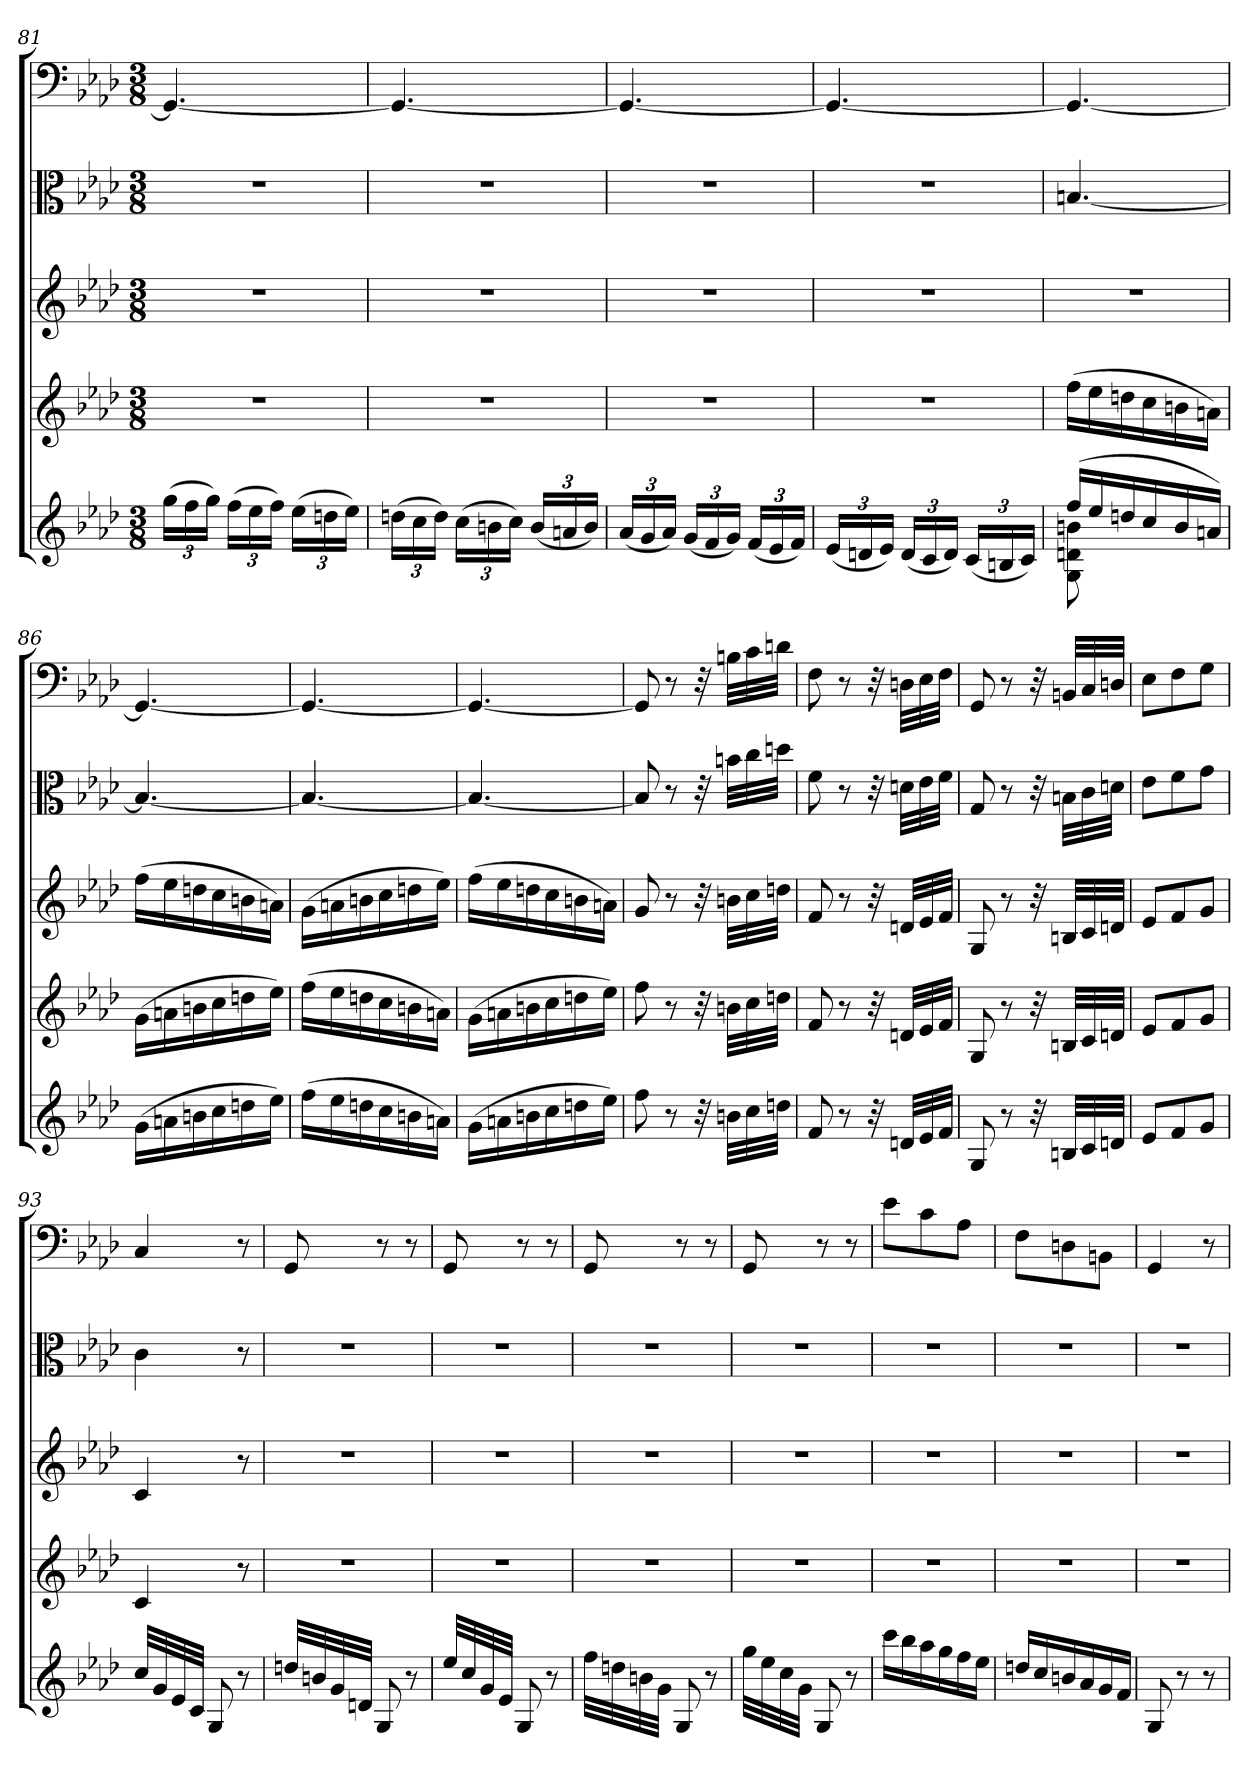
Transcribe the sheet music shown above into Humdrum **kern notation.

**kern	**kern	**kern	**kern	**kern
*part5	*part4	*part3	*part2	*part1
*staff5	*staff4	*staff3	*staff2	*staff1
*clefG2	*clefG2	*clefG2	*clefC3	*clefF4
*k[b-e-a-d-]	*k[b-e-a-d-]	*k[b-e-a-d-]	*k[b-e-a-d-]	*k[b-e-a-d-]
*f:	*f:	*f:	*f:	*f:
*M3/8	*M3/8	*M3/8	*M3/8	*M3/8
=81	=81	=81	=81	=81
(24gg\LL	4.r	4.r	4.r	4.GG/_
24ff\	.	.	.	.
24gg\JJ)	.	.	.	.
(24ff\LL	.	.	.	.
24ee-\	.	.	.	.
24ff\JJ)	.	.	.	.
(24ee-\LL	.	.	.	.
24ddn\	.	.	.	.
24ee-\JJ)	.	.	.	.
=82	=82	=82	=82	=82
(24ddn\LL	4.r	4.r	4.r	4.GG/_
24cc\	.	.	.	.
24dd\JJ)	.	.	.	.
(24cc\LL	.	.	.	.
24bn\	.	.	.	.
24cc\JJ)	.	.	.	.
(24b/LL	.	.	.	.
24an/	.	.	.	.
24b/JJ)	.	.	.	.
=83	=83	=83	=83	=83
(24a-/LL	4.r	4.r	4.r	4.GG/_
24g/	.	.	.	.
24a-/JJ)	.	.	.	.
(24g/LL	.	.	.	.
24f/	.	.	.	.
24g/JJ)	.	.	.	.
(24f/LL	.	.	.	.
24e-/	.	.	.	.
24f/JJ)	.	.	.	.
=84	=84	=84	=84	=84
(24e-/LL	4.r	4.r	4.r	4.GG/_
24dn/	.	.	.	.
24e-/JJ)	.	.	.	.
(24d/LL	.	.	.	.
24c/	.	.	.	.
24d/JJ)	.	.	.	.
(24c/LL	.	.	.	.
24Bn/	.	.	.	.
24c/JJ)	.	.	.	.
=85	=85	=85	=85	=85
*^	*	*	*	*
(16ff/LL	8G\ 8dn\ 8bn\	(16ff\LL	4.r	[4.Bn/	4.GG/_
16ee-/	.	16ee-\	.	.	.
16ddn/	4ryy	16ddn\	.	.	.
16cc/	.	16cc\	.	.	.
16b/	.	16bn\	.	.	.
16an/JJ)	.	16an\JJ)	.	.	.
*v	*v	*	*	*	*
=86	=86	=86	=86	=86
(16g\LL	(16g\LL	(16ff\LL	4.B/_	4.GG/_
16an\	16an\	16ee-\	.	.
16bn\	16bn\	16ddn\	.	.
16cc\	16cc\	16cc\	.	.
16ddn\	16ddn\	16bn\	.	.
16ee-\JJ)	16ee-\JJ)	16an\JJ)	.	.
=87	=87	=87	=87	=87
(16ff\LL	(16ff\LL	(16g\LL	4.B/_	4.GG/_
16ee-\	16ee-\	16an\	.	.
16ddn\	16ddn\	16bn\	.	.
16cc\	16cc\	16cc\	.	.
16bn\	16bn\	16ddn\	.	.
16an\JJ)	16an\JJ)	16ee-\JJ)	.	.
=88	=88	=88	=88	=88
(16g\LL	(16g\LL	(16ff\LL	4.B/_	4.GG/_
16an\	16an\	16ee-\	.	.
16bn\	16bn\	16ddn\	.	.
16cc\	16cc\	16cc\	.	.
16ddn\	16ddn\	16bn\	.	.
16ee-\JJ)	16ee-\JJ)	16an\JJ)	.	.
=89	=89	=89	=89	=89
8ff\	8ff\	8g/	8Bn/]	8GG/]
8r	8r	8r	8r	8r
32r	32r	32r	32r	32r
32bn\LLL	32bn\LLL	32bn\LLL	32bn\LLL	32Bn\LLL
32cc\	32cc\	32cc\	32cc\	32c\
32ddn\JJJ	32ddn\JJJ	32ddn\JJJ	32ddn\JJJ	32dn\JJJ
=90	=90	=90	=90	=90
8f/	8f/	8f/	8f\	8F\
8r	8r	8r	8r	8r
32r	32r	32r	32r	32r
32dn/LLL	32dn/LLL	32dn/LLL	32dn\LLL	32Dn\LLL
32e-/	32e-/	32e-/	32e-\	32E-\
32f/JJJ	32f/JJJ	32f/JJJ	32f\JJJ	32F\JJJ
=91	=91	=91	=91	=91
8G/	8G/	8G/	8G/	8GG/
8r	8r	8r	8r	8r
32r	32r	32r	32r	32r
32Bn/LLL	32Bn/LLL	32Bn/LLL	32Bn\LLL	32BBn/LLL
32c/	32c/	32c/	32c\	32C/
32dn/JJJ	32dn/JJJ	32dn/JJJ	32dn\JJJ	32Dn/JJJ
=92	=92	=92	=92	=92
8e-/L	8e-/L	8e-/L	8e-\L	8E-\L
8f/	8f/	8f/	8f\	8F\
8g/J	8g/J	8g/J	8g\J	8G\J
=93	=93	=93	=93	=93
32cc/LLL	4c/	4c/	4c\	4C/
32g/	.	.	.	.
32e-/	.	.	.	.
32c/JJJ	.	.	.	.
8G/	.	.	.	.
8r	8r	8r	8r	8r
=94	=94	=94	=94	=94
32ddn/LLL	4.r	4.r	4.r	8GG/
32bn/	.	.	.	.
32g/	.	.	.	.
32dn/JJJ	.	.	.	.
8G/	.	.	.	8r
8r	.	.	.	8r
=95	=95	=95	=95	=95
32ee-/LLL	4.r	4.r	4.r	8GG/
32cc/	.	.	.	.
32g/	.	.	.	.
32e-/JJJ	.	.	.	.
8G/	.	.	.	8r
8r	.	.	.	8r
=96	=96	=96	=96	=96
32ff\LLL	4.r	4.r	4.r	8GG/
32ddn\	.	.	.	.
32bn\	.	.	.	.
32g\JJJ	.	.	.	.
8G/	.	.	.	8r
8r	.	.	.	8r
=97	=97	=97	=97	=97
32gg\LLL	4.r	4.r	4.r	8GG/
32ee-\	.	.	.	.
32cc\	.	.	.	.
32g\JJJ	.	.	.	.
8G/	.	.	.	8r
8r	.	.	.	8r
=98	=98	=98	=98	=98
16ccc\LL	4.r	4.r	4.r	8e-\L
16bb-\	.	.	.	.
16aa-\	.	.	.	8c\
16gg\	.	.	.	.
16ff\	.	.	.	8A-\J
16ee-\JJ	.	.	.	.
=99	=99	=99	=99	=99
16ddn/LL	4.r	4.r	4.r	8F\L
16cc/	.	.	.	.
16bn/	.	.	.	8Dn\
16a-/	.	.	.	.
16g/	.	.	.	8BBn\J
16f/JJ	.	.	.	.
=100	=100	=100	=100	=100
8G/	4.r	4.r	4.r	4GG/
8r	.	.	.	.
8r	.	.	.	8r
=	=	=	=	=
*-	*-	*-	*-	*-
